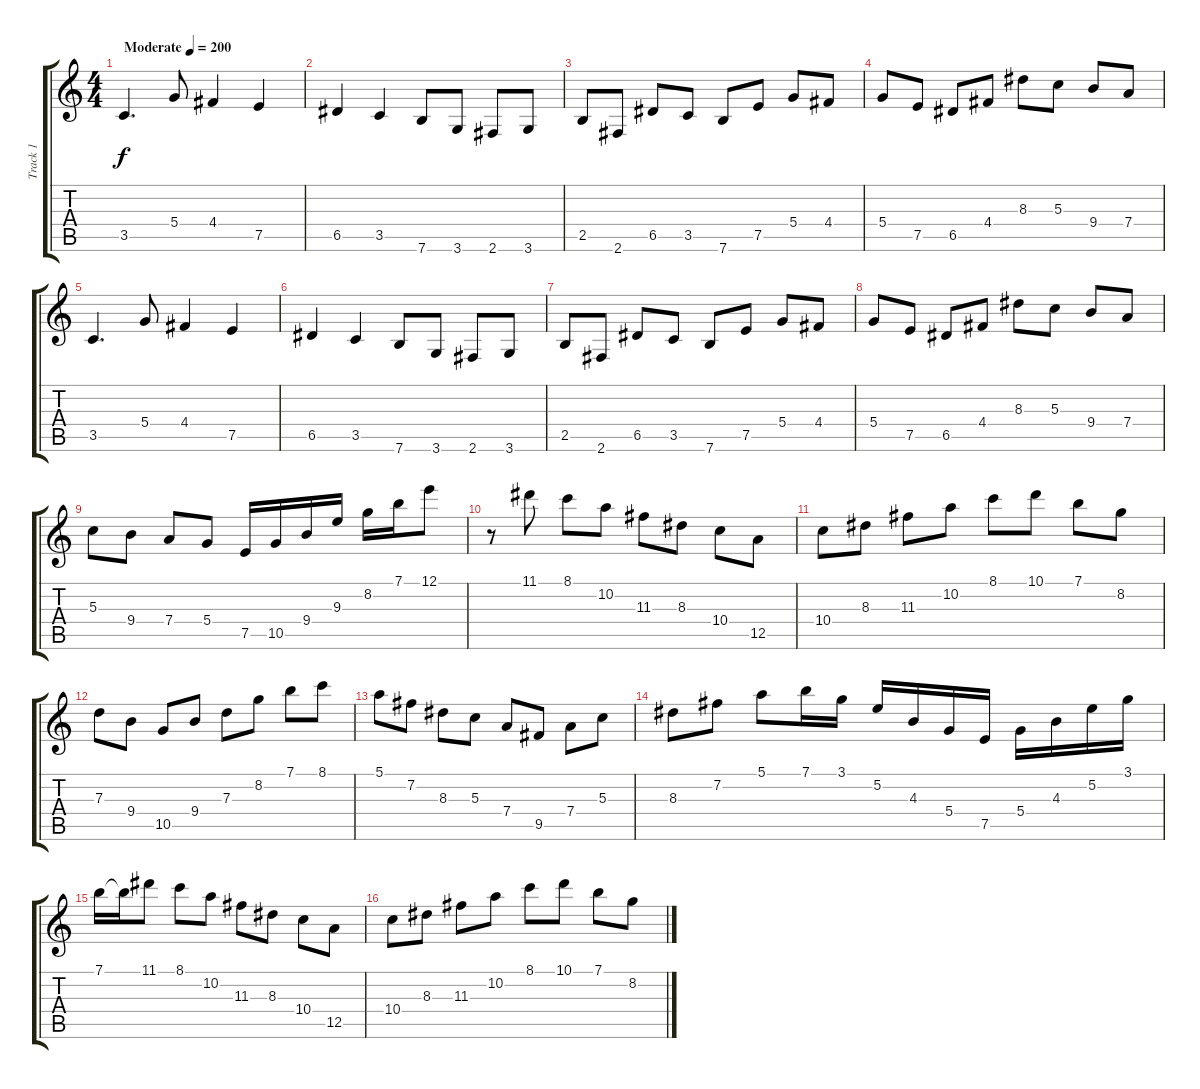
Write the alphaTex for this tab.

\track ("Track 1" "Track 1") {instrument overdrivenguitar}
\staff {score tabs}
\tuning (E4 B3 G3 D3 A2 E2) {hide}
\ts (4 4)
\tempo (200 "Moderate")
\clef g2
\ks c
3.5.4{d dy f instrument overdrivenguitar} 5.4.8 4.4.4 7.5.4 |
6.5.4 3.5.4 7.6.8 3.6.8 2.6.8 3.6.8 |
2.5.8 2.6.8 6.5.8 3.5.8 7.6.8 7.5.8 5.4.8 4.4.8 |
5.4.8 7.5.8 6.5.8 4.4.8 8.3.8 5.3.8 9.4.8 7.4.8 |
3.5.4{d} 5.4.8 4.4.4 7.5.4 |
6.5.4 3.5.4 7.6.8 3.6.8 2.6.8 3.6.8 |
2.5.8 2.6.8 6.5.8 3.5.8 7.6.8 7.5.8 5.4.8 4.4.8 |
5.4.8 7.5.8 6.5.8 4.4.8 8.3.8 5.3.8 9.4.8 7.4.8 |
5.3.8 9.4.8 7.4.8 5.4.8 7.5.16 10.5.16 9.4.16 9.3.16 8.2.16 7.1.16 12.1.8 |
r.8 11.1.8 8.1.8 10.2.8 11.3.8 8.3.8 10.4.8 12.5.8 |
10.4.8 8.3.8 11.3.8 10.2.8 8.1.8 10.1.8 7.1.8 8.2.8 |
7.3.8 9.4.8 10.5.8 9.4.8 7.3.8 8.2.8 7.1.8 8.1.8 |
5.1.8 7.2.8 8.3.8 5.3.8 7.4.8 9.5.8 7.4.8 5.3.8 |
8.3.8 7.2.8 5.1.8 7.1.16 3.1.16 5.2.16 4.3.16 5.4.16 7.5.16 5.4.16 4.3.16 5.2.16 3.1.16 |
7.1.16 7.1{t}.16 11.1.8 8.1.8 10.2.8 11.3.8 8.3.8 10.4.8 12.5.8 |
10.4.8 8.3.8 11.3.8 10.2.8 8.1.8 10.1.8 7.1.8 8.2.8
